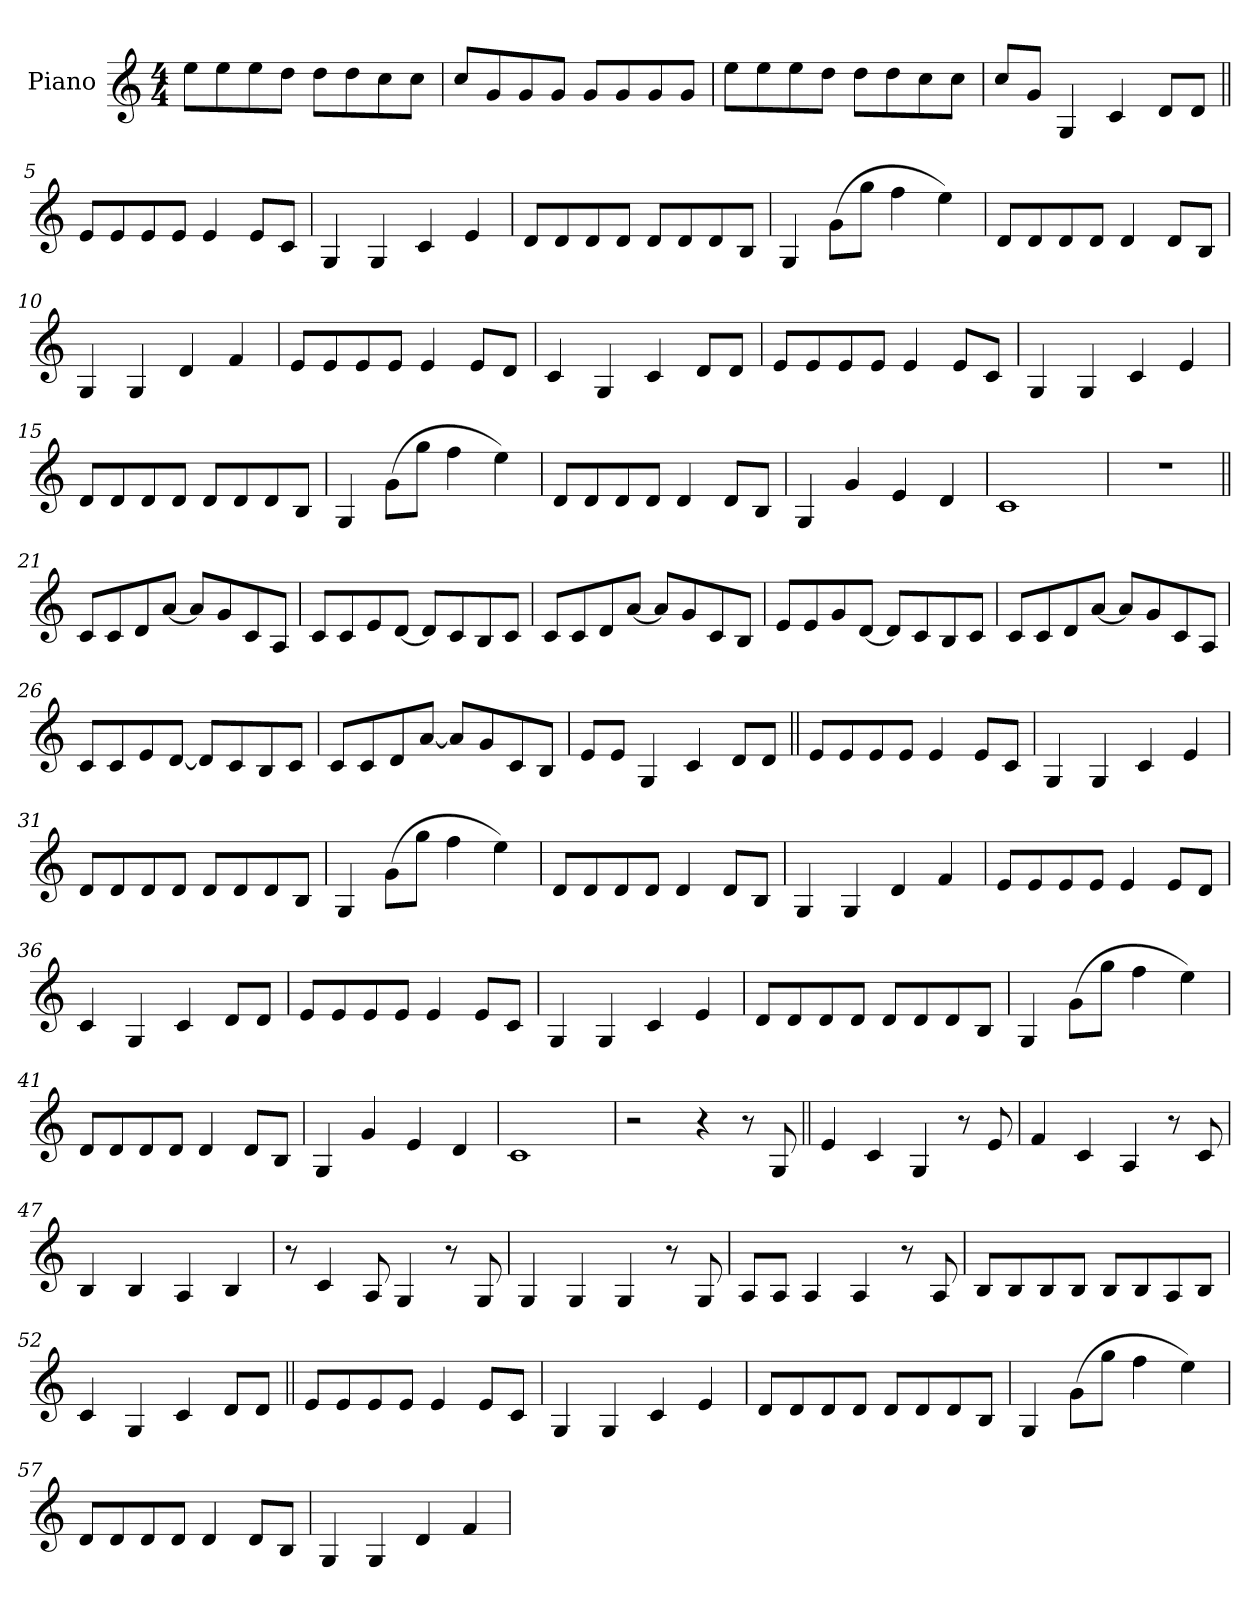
**kern
*part1
*staff1
*I"Piano
*I'Pno.
*clefG2
*k[]
*M4/4
=1
8ee!L
8ee!
8ee!
8dd!J
8dd!L
8dd!
8cc!
8cc!J
=2
8cc!L
8g!
8g!
8g!J
8g!L
8g!
8g!
8g!J
=3
8ee!L
8ee!
8ee!
8dd!J
8dd!L
8dd!
8cc!
8cc!J
=4
8cc!L
8g!J
4G
4c
8dL
8dJ
=5||
8eL
8e
8e
8eJ
4e
8eL
8cJ
=6
4G
4G
4c
4e
=7
8dL
8d
8d
8dJ
8dL
8d
8d
8BJ
=8
4G
(>8g!L
8gg!J
4ff!
4ee!)
=9
8dL
8d
8d
8dJ
4d
8dL
8BJ
=10
4G
4G
4d
4f
=11
8eL
8e
8e
8eJ
4e
8eL
8dJ
=12
4c
4G
4c
8dL
8dJ
=13
8eL
8e
8e
8eJ
4e
8eL
8cJ
=14
4G
4G
4c
4e
=15
8dL
8d
8d
8dJ
8dL
8d
8d
8BJ
=16
4G
(>8g!L
8gg!J
4ff!
4ee!)
=17
8dL
8d
8d
8dJ
4d
8dL
8BJ
=18
4G
4g
4e
4d
=19
1c
=20
1r
=21||
8c!L
8c!
8d!
[8a!J
8a!L]
8g!
8c!
8A!J
=22
8c!L
8c!
8e!
[8d!J
8d!L]
8c!
8B!
8c!J
=23
8c!L
8c!
8d!
[8a!J
8a!L]
8g!
8c!
8B!J
=24
8e!L
8e!
8g!
[8d!J
8d!L]
8c!
8B!
8c!J
=25
8c!L
8c!
8d!
[8a!J
8a!L]
8g!
8c!
8A!J
=26
8c!L
8c!
8e!
[8d!J
8d!L]
8c!
8B!
8c!J
=27
8c!L
8c!
8d!
[8a!J
8a!L]
8g!
8c!
8B!J
=28
8e!L
8e!J
4G
4c
8dL
8dJ
=29||
8eL
8e
8e
8eJ
4e
8eL
8cJ
=30
4G
4G
4c
4e
=31
8dL
8d
8d
8dJ
8dL
8d
8d
8BJ
=32
4G
(>8g!L
8gg!J
4ff!
4ee!)
=33
8dL
8d
8d
8dJ
4d
8dL
8BJ
=34
4G
4G
4d
4f
=35
8eL
8e
8e
8eJ
4e
8eL
8dJ
=36
4c
4G
4c
8dL
8dJ
=37
8eL
8e
8e
8eJ
4e
8eL
8cJ
=38
4G
4G
4c
4e
=39
8dL
8d
8d
8dJ
8dL
8d
8d
8BJ
=40
4G
(>8g!L
8gg!J
4ff!
4ee!)
=41
8dL
8d
8d
8dJ
4d
8dL
8BJ
=42
4G
4g
4e
4d
=43
1c
=44
2r
4r
8r
8G
=45||
4e
4c
4G
8r
8e
=46
4f
4c
4A
8r
8c
=47
4B
4B
4A
4B
=48
8r
4c
8A
4G
8r
8G
=49
4G
4G
4G
8r
8G
=50
8AL
8AJ
4A
4A
8r
8A
=51
8BL
8B
8B
8BJ
8BL
8B
8A
8BJ
=52
4c
4G
4c
8dL
8dJ
=53||
8eL
8e
8e
8eJ
4e
8eL
8cJ
=54
4G
4G
4c
4e
=55
8dL
8d
8d
8dJ
8dL
8d
8d
8BJ
=56
4G
(>8g!L
8gg!J
4ff!
4ee!)
=57
8dL
8d
8d
8dJ
4d
8dL
8BJ
=58
4G
4G
4d
4f
=
*-
